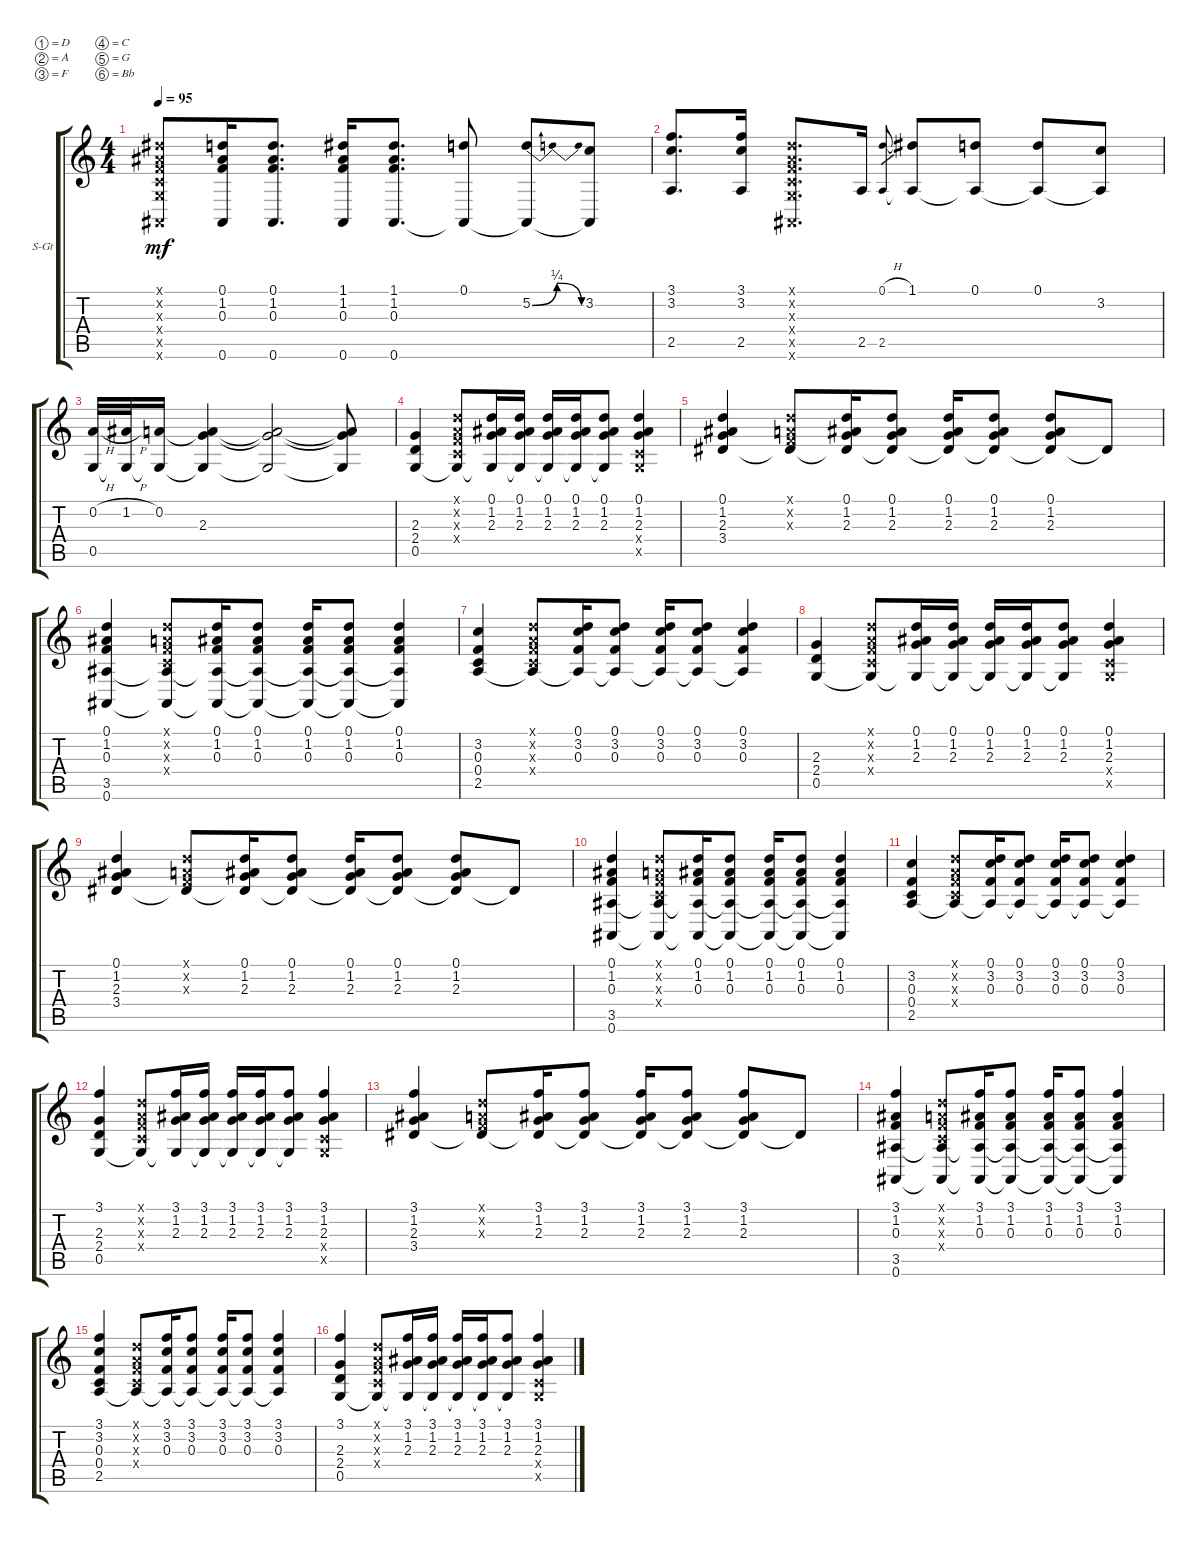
\defaultSystemsLayout 4
\bracketExtendMode groupsimilarinstruments
\firstSystemTrackNameOrientation horizontal
\otherSystemsTrackNameOrientation horizontal
\track ("Steel Guitar" "S-Gt") {instrument acousticguitarsteel}
\staff {score tabs}
\tuning (D4 A3 F3 C3 G2 Bb1)
\ts (4 4)
\tempo 95
\clef g2
\ks c
(0.6{x} 0.3{x} 1.2{x} 1.1{x} 0.5{x} 0.4{x}).8{dy mf} (0.1 1.2 0.3 0.6).16 (0.1 1.2 0.3 0.6).8{d} (1.1 1.2 0.3 0.6).16 (1.1 1.2 0.3 0.6).8{d} (0.1 0.6{t}).8 (5.2{be (bendrelease 0 0 10.2 1 20.4 1 30 0)} 0.6{t}).8 (3.2 0.6{t}).8 |
(2.5 3.2 3.1).8{d} (2.5 3.2 3.1).16 (0.3{x} 0.2{x} 0.6{x} 0.5{x} 0.4{x} 0.1{x}).8{d} 2.5.16 (0.1{h} 2.5).8{gr} (1.1 2.5{t}).8 (0.1 2.5{t}).8 (0.1 2.5{t}).8 (3.2 2.5{t}).8 |
(0.2{h} 0.5).32 (1.2{h} 0.5{t}).32 (0.2 0.5{t}).16 (2.3 0.5{t} 0.2{t}).4 (0.5{t} 2.3{t} 0.2{t}).2 (0.5{t} 2.3{t} 0.2{t}).8 |
(0.5 2.4 2.3).4 (0.4{x} 0.3{x} 0.1{x} 0.2{x} 0.5{t}).8 (0.1 1.2 2.3 0.5{t}).16 (0.1 1.2 2.3 0.5{t}).16 (0.1 1.2 2.3 0.5{t}).16 (0.1 1.2 2.3 0.5{t}).16 (0.1 1.2 2.3 0.5{t}).8 (2.3 1.2 0.1 0.4{x} 0.5{x}).4 |
(1.2 2.3 3.4 0.1).4 (3.4{t} 0.2{x} 0.1{x} 0.3{x}).8 (2.3 1.2 0.1 3.4{t}).16 (2.3 1.2 0.1 3.4{t}).8 (2.3 1.2 0.1 3.4{t}).16 (2.3 1.2 0.1 3.4{t}).8 (2.3 1.2 0.1 3.4{t}).8 3.4{t}.8 |
(3.5 0.3 1.2 0.1 0.6).4 (0.3{x} 0.2{x} 0.1{x} 0.4{x} 0.6{t} 3.5{t}).8 (1.2 0.1 0.3 0.6{t} 3.5{t}).16 (1.2 0.1 0.3 0.6{t} 3.5{t}).8 (1.2 0.1 0.3 0.6{t} 3.5{t}).16 (1.2 0.1 0.3 0.6{t} 3.5{t}).8 (1.2 0.1 0.3 0.6{t} 3.5{t}).4 |
(2.5 3.2 0.3 0.4).4 (0.4{x} 0.3{x} 0.2{x} 0.1{x} 2.5{t}).8 (0.1 3.2 0.3 2.5{t}).16 (0.1 3.2 0.3 2.5{t}).8 (0.1 3.2 0.3 2.5{t}).16 (0.1 3.2 0.3 2.5{t}).8 (0.1 3.2 0.3 2.5{t}).4 |
(0.5 2.4 2.3).4 (0.4{x} 0.3{x} 0.1{x} 0.2{x} 0.5{t}).8 (0.1 1.2 2.3 0.5{t}).16 (0.1 1.2 2.3 0.5{t}).16 (0.1 1.2 2.3 0.5{t}).16 (0.1 1.2 2.3 0.5{t}).16 (0.1 1.2 2.3 0.5{t}).8 (2.3 1.2 0.1 0.4{x} 0.5{x}).4 |
(1.2 2.3 3.4 0.1).4 (3.4{t} 0.2{x} 0.1{x} 0.3{x}).8 (2.3 1.2 0.1 3.4{t}).16 (2.3 1.2 0.1 3.4{t}).8 (2.3 1.2 0.1 3.4{t}).16 (2.3 1.2 0.1 3.4{t}).8 (2.3 1.2 0.1 3.4{t}).8 3.4{t}.8 |
(3.5 0.3 1.2 0.1 0.6).4 (0.3{x} 0.2{x} 0.1{x} 0.4{x} 0.6{t} 3.5{t}).8 (1.2 0.1 0.3 0.6{t} 3.5{t}).16 (1.2 0.1 0.3 0.6{t} 3.5{t}).8 (1.2 0.1 0.3 0.6{t} 3.5{t}).16 (1.2 0.1 0.3 0.6{t} 3.5{t}).8 (1.2 0.1 0.3 0.6{t} 3.5{t}).4 |
(2.5 3.2 0.3 0.4).4 (0.4{x} 0.3{x} 0.2{x} 0.1{x} 2.5{t}).8 (0.1 3.2 0.3 2.5{t}).16 (0.1 3.2 0.3 2.5{t}).8 (0.1 3.2 0.3 2.5{t}).16 (0.1 3.2 0.3 2.5{t}).8 (0.1 3.2 0.3 2.5{t}).4 |
(0.5 2.4 2.3 3.1).4 (0.4{x} 0.3{x} 0.1{x} 0.2{x} 0.5{t}).8 (3.1 1.2 2.3 0.5{t}).16 (3.1 1.2 2.3 0.5{t}).16 (3.1 1.2 2.3 0.5{t}).16 (3.1 1.2 2.3 0.5{t}).16 (3.1 1.2 2.3 0.5{t}).8 (2.3 1.2 3.1 0.4{x} 0.5{x}).4 |
(1.2 2.3 3.4 3.1).4 (3.4{t} 0.2{x} 0.1{x} 0.3{x}).8 (2.3 1.2 3.1 3.4{t}).16 (2.3 1.2 3.1 3.4{t}).8 (2.3 1.2 3.1 3.4{t}).16 (2.3 1.2 3.1 3.4{t}).8 (2.3 1.2 3.1 3.4{t}).8 3.4{t}.8 |
(3.5 0.3 1.2 3.1 0.6).4 (0.3{x} 0.2{x} 0.1{x} 0.4{x} 0.6{t} 3.5{t}).8 (1.2 3.1 0.3 0.6{t} 3.5{t}).16 (1.2 3.1 0.3 0.6{t} 3.5{t}).8 (1.2 3.1 0.3 0.6{t} 3.5{t}).16 (1.2 3.1 0.3 0.6{t} 3.5{t}).8 (1.2 3.1 0.3 0.6{t} 3.5{t}).4 |
(2.5 3.2 0.3 0.4 3.1).4 (0.4{x} 0.3{x} 0.2{x} 0.1{x} 2.5{t}).8 (3.1 3.2 0.3 2.5{t}).16 (3.1 3.2 0.3 2.5{t}).8 (3.1 3.2 0.3 2.5{t}).16 (3.1 3.2 0.3 2.5{t}).8 (3.1 3.2 0.3 2.5{t}).4 |
(0.5 2.4 2.3 3.1).4 (0.4{x} 0.3{x} 0.1{x} 0.2{x} 0.5{t}).8 (3.1 1.2 2.3 0.5{t}).16 (3.1 1.2 2.3 0.5{t}).16 (3.1 1.2 2.3 0.5{t}).16 (3.1 1.2 2.3 0.5{t}).16 (3.1 1.2 2.3 0.5{t}).8 (2.3 1.2 3.1 0.4{x} 0.5{x}).4
